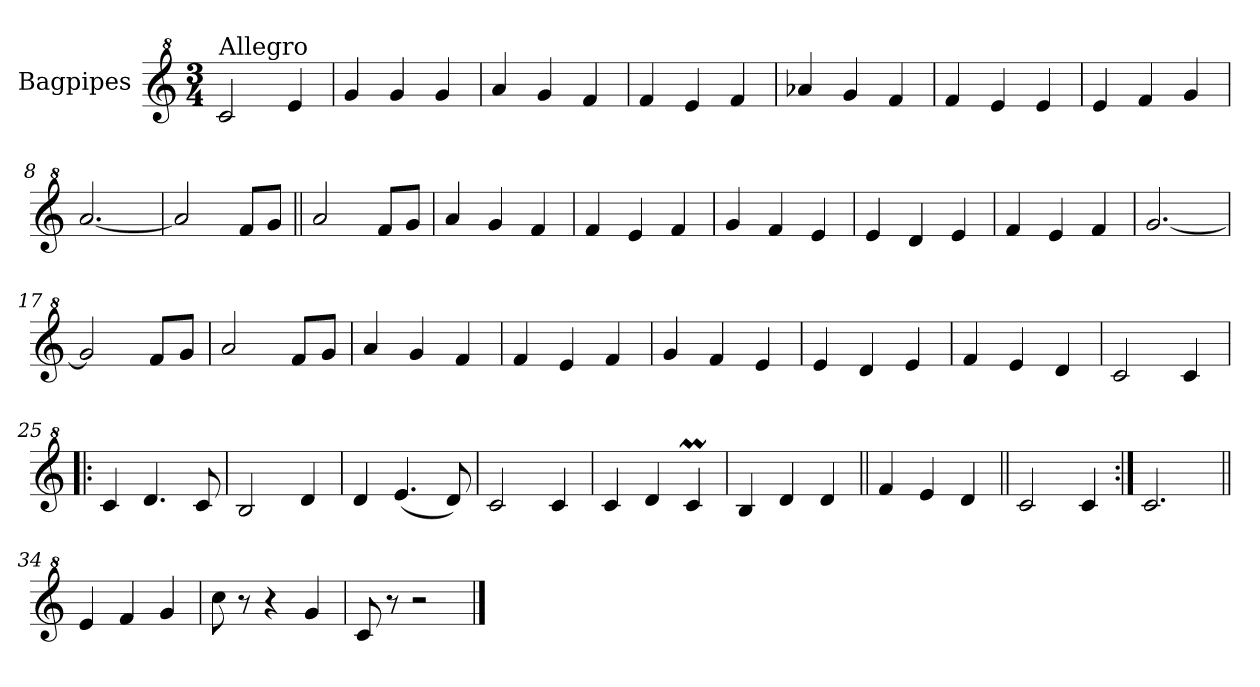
**kern
*part1
*staff1
*I"Bagpipes
*I'Bag
*clefG^2
*k[]
*C:
*M3/4
=1
!LO:TX:a:t=Allegro
2cc/
4ee/
=2
4gg/
4gg/
4gg/
=3
4aa/
4gg/
4ff/
=4
4ff/
4ee/
4ff/
=5
4aa-X/
4gg/
4ff/
=6
4ff/
4ee/
4ee/
=7
4ee/
4ff/
4gg/
=8
[2.aa/
=9
2aa/]
8ff/L
8gg/J
=10||
2aa/
8ff/L
8gg/J
=11
4aa/
4gg/
4ff/
=12
4ff/
4ee/
4ff/
!!LO:LB:g=z
=13
4gg/
4ff/
4ee/
=14
4ee/
4dd/
4ee/
=15
4ff/
4ee/
4ff/
=16
[2.gg/
=17
2gg/]
8ff/L
8gg/J
=18
2aa/
8ff/L
8gg/J
=19
4aa/
4gg/
4ff/
=20
4ff/
4ee/
4ff/
=21
4gg/
4ff/
4ee/
=22
4ee/
4dd/
4ee/
=23
4ff/
4ee/
4dd/
!!LO:LB:g=z
=24
2cc/
4cc/
=25!|:
4cc/
4.dd/
8cc/
=26
2b/
4dd/
=27
4dd/
(4.ee/
8dd/)
=28
2cc/
4cc/
=29
4cc/
4dd/
4ccM/
=30
4b/
4dd/
4dd/
=31||
4ff/
4ee/
4dd/
=32||
2cc/
4cc/
=33:|!
2.cc/
=34||
4ee/
4ff/
4gg/
!!LO:LB:g=z
=35
8ccc\
8r
4r
4gg/
=36
8cc/
8r
2r
==
*-
